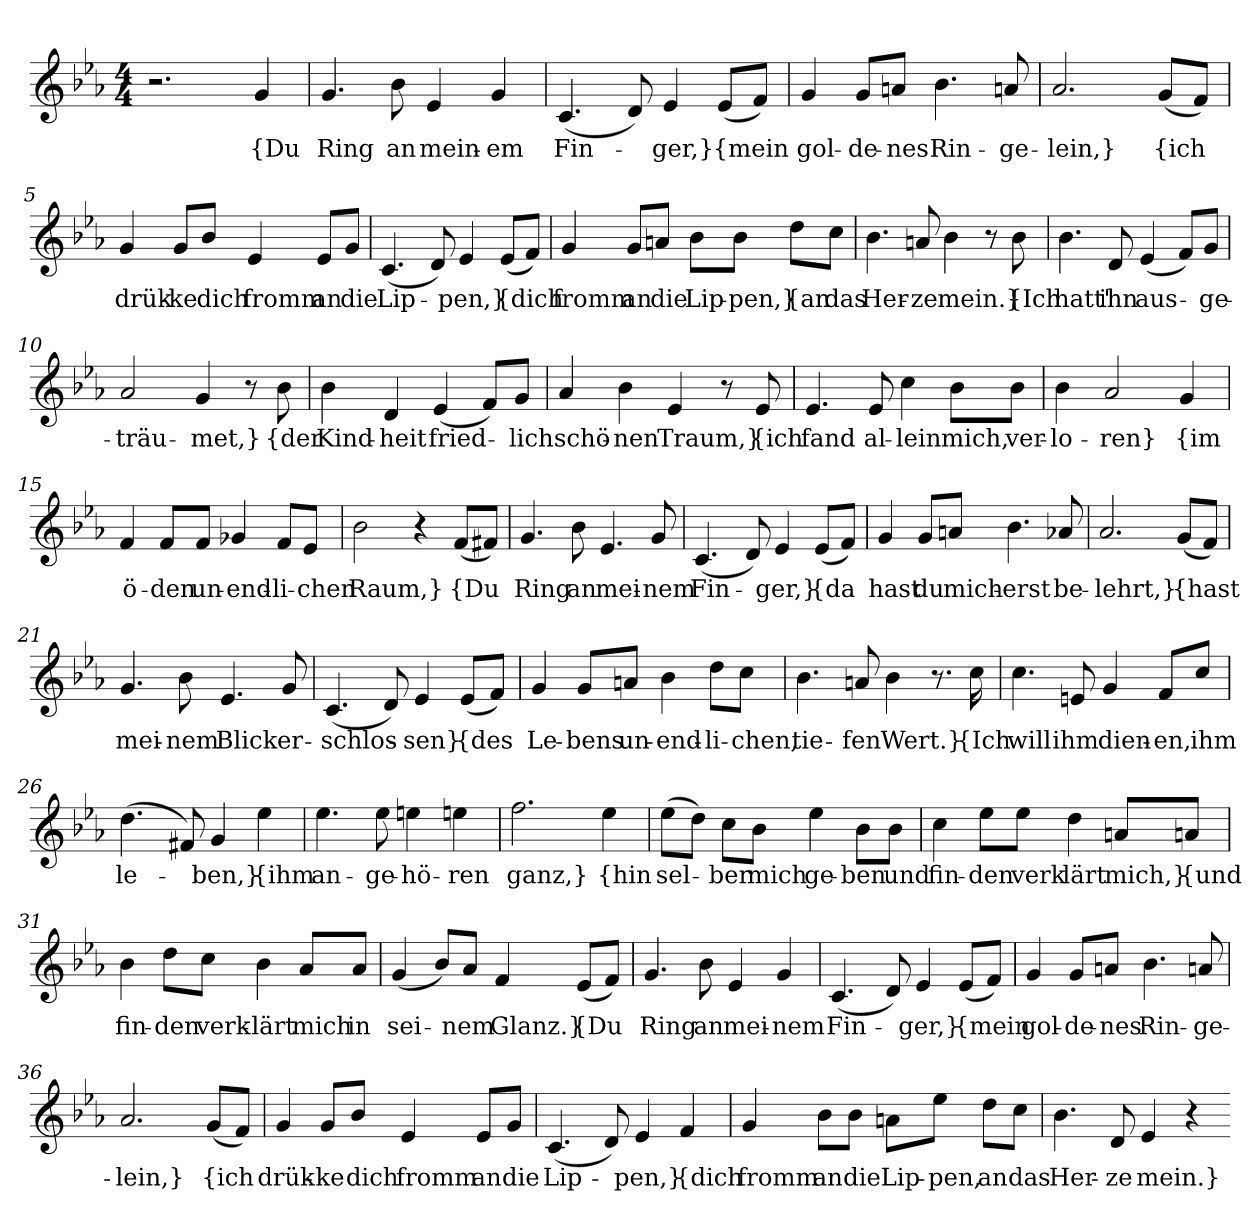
**kern	**text
*part1	*part1
*staff1	*staff1
*clefG2	*
*k[b-e-a-]	*
*M4/4	*
=	=
2.r	.
4g	{Du
=1	=1
4.g	Ring
8b-	an
4e-	mein-
4g	-em
=2	=2
(4.c	Fin-
8d)	.
4e-	-ger,}
(8e-/L	{mein
8f/J)	.
=3	=3
4g	gol-
8g/L	-de-
8an/J	-nes
4.b-	Rin-
8an	-ge-
=4	=4
2.a-	-lein,}
(8g/L	{ich
8f/J)	.
=5	=5
4g	drük-
8g/L	-ke
8b-/J	dich
4e-	fromm
8e-/L	an
8g/J	die
=6	=6
(4.c	Lip-
8d)	.
4e-	-pen,}
(8e-/L	{dich
8f/J)	.
=7	=7
4g	fromm
8g/L	an
8an/J	die
8b-\L	Lip-
8b-\J	-pen,}
8dd\L	{an
8cc\J	das
=8	=8
4.b-	Her-
8an	-ze
4b-	mein.}
8r	.
8b-	{Ich
=9	=9
4.b-	hatt'
8d	ihn
(4e-	aus-
8f/L)	.
8g/J	-ge-
=10	=10
2a-	-träu-
4g	-met,}
8r	.
8b-	{der
=11	=11
4b-	Kind-
4d	-heit
(4e-	fried-
8f/L)	.
8g/J	-lich
=12	=12
4a-	schö-
4b-	-nen
4e-	Traum,}
8r	.
8e-	{ich
=13	=13
4.e-	fand
8e-	al-
4cc	-lein
8b-\L	mich,
8b-\J	ver-
=14	=14
4b-	-lo-
2a-	-ren}
4g	{im
=15	=15
4f	ö-
8f/L	-den
8f/J	un-
4g-X	-end-
8f/L	-li-
8e-/J	-chen
=16	=16
2b-	Raum,}
4r	.
(8f/L	{Du
8f#X/J)	.
=17	=17
4.g	Ring
8b-	an
4.e-	mei-
8g	-nem
=18	=18
(4.c	Fin-
8d)	.
4e-	-ger,}
(8e-/L	{da
8f/J)	.
=19	=19
4g	hast
8g/L	du
8an/J	mich-
4.b-	-erst
8a-X	be-
=20	=20
2.a-	-lehrt,}
(8g/L	{hast
8f/J)	.
=21	=21
4.g	mei-
8b-	-nem
4.e-	Blick
8g	er-
=22	=22
(4.c	-schlos-
8d)	.
4e-	-sen}
(8e-/L	{des
8f/J)	.
=23	=23
4g	Le-
8g/L	-bens
8an/J	un-
4b-	-end-
8dd\L	-li-
8cc\J	-chen,
=24	=24
4.b-	tie-
8an	-fen
4b-	Wert.}
8.r	.
16cc	{Ich
=25	=25
4.cc	will
8en	ihm
4g	dien-
8f/L	-en,
8cc/J	ihm
=26	=26
(4.dd	le-
8f#X)	.
4g	-ben,}
4ee-	{ihm
=27	=27
4.ee-	an-
8ee-	-ge-
4een	-hö-
4een	-ren
=28	=28
2.ff	ganz,}
4ee-	{hin
=29	=29
(8ee-\L	sel-
8dd\J)	.
8cc\L	-ber
8b-\J	mich
4ee-	ge-
8b-\L	-ben
8b-\J	und
=30	=30
4cc	fin-
8ee-\L	-den
8ee-\J	verk
4dd	lärt
8an/L	mich,}
8an/J	{und
=31	=31
4b-	fin-
8dd\L	-den
8cc\J	verk-
4b-	-lärt
8a-/L	mich
8a-/J	in
=32	=32
(4g	sei-
8b-/L)	.
8a-/J	-nem
4f	Glanz.}
(8e-/L	{Du
8f/J)	.
=33	=33
4.g	Ring
8b-	an
4e-	mei-
4g	-nem
=34	=34
(4.c	Fin-
8d)	.
4e-	-ger,}
(8e-/L	{mein
8f/J)	.
=35	=35
4g	gol-
8g/L	-de-
8an/J	-nes
4.b-	Rin-
8an	-ge-
=36	=36
2.a-	-lein,}
(8g/L	{ich
8f/J)	.
=37	=37
4g	drük-
8g/L	-ke
8b-/J	dich
4e-	fromm
8e-/L	an
8g/J	die
=38	=38
(4.c	Lip-
8d)	.
4e-	-pen,}
4f	{dich
=39	=39
4g	fromm
8b-\L	an
8b-\J	die
8an\L	Lip-
8ee-\J	-pen,
8dd\L	an
8cc\J	das
=40	=40
4.b-	Her-
8d	-ze
4e-	mein.}
4r	.
=-	=-
*-	*-
